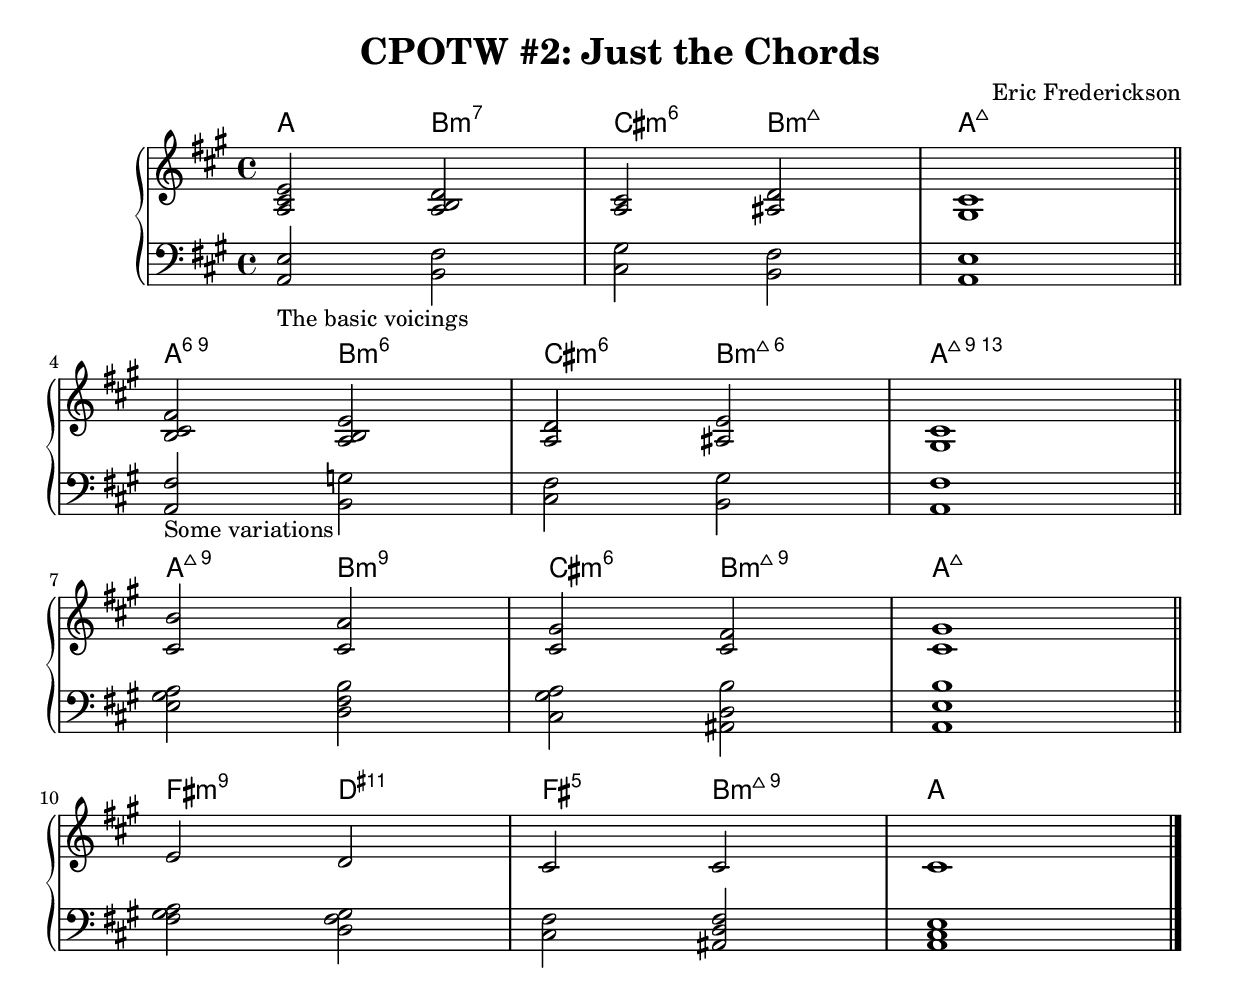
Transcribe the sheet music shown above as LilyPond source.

\version "2.24.2"

\header {
  title = "CPOTW #2: Just the Chords"
  composer = "Eric Frederickson"
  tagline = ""
}

\score {
  \new PianoStaff
  <<
    \chords {
      \set chordChanges = ##t
      a2 b:min7 cis:min6 <b, d fis ais> a1:maj7
      <a, cis e fis b>2 b:m6 cis:m6 <b, d fis gis ais> a1:maj713
      a2:maj9 b:m9 cis:m6 <b, d fis ais cis'> a1:maj7
      fis2:m9 <d fis gis'> <fis cis'> <b, d fis ais cis'> a1
    }
    \new Staff {
      \clef "treble"
      \time 4/4
      \key a \major
      <a cis' e'>2 <a b d'> | <a cis'> <ais d'> | <gis cis'>1 |
      <b cis' fis'>2 <a b e'> | <a d'> < ais e'> | <gis cis'>1 |
      <cis' b'>2 <cis' a'> | <cis' gis'> <cis' fis'> | <cis' gis'>1 |
      e'2 d' | cis' cis' | cis'1 |
    }

    \new Staff {
      \clef "bass"
      \time 4/4
      \key a \major
      <a, e>2_"The basic voicings" <b, fis> | <cis gis> <b, fis> | <a, e>1 \bar "||" \break
      <a, fis>2_"Some variations" <b, g> | <cis fis> <b, gis> | <a, fis>1 \bar "||" \break
      <e gis a>2 <d fis b> | <cis gis a> <ais, d b> | <a, e b>1 \bar "||" \break
      <fis gis a>2 <d fis gis> | <cis fis> <ais, d fis> | <a, cis e>1 \bar "|."
    }
  >>
}

